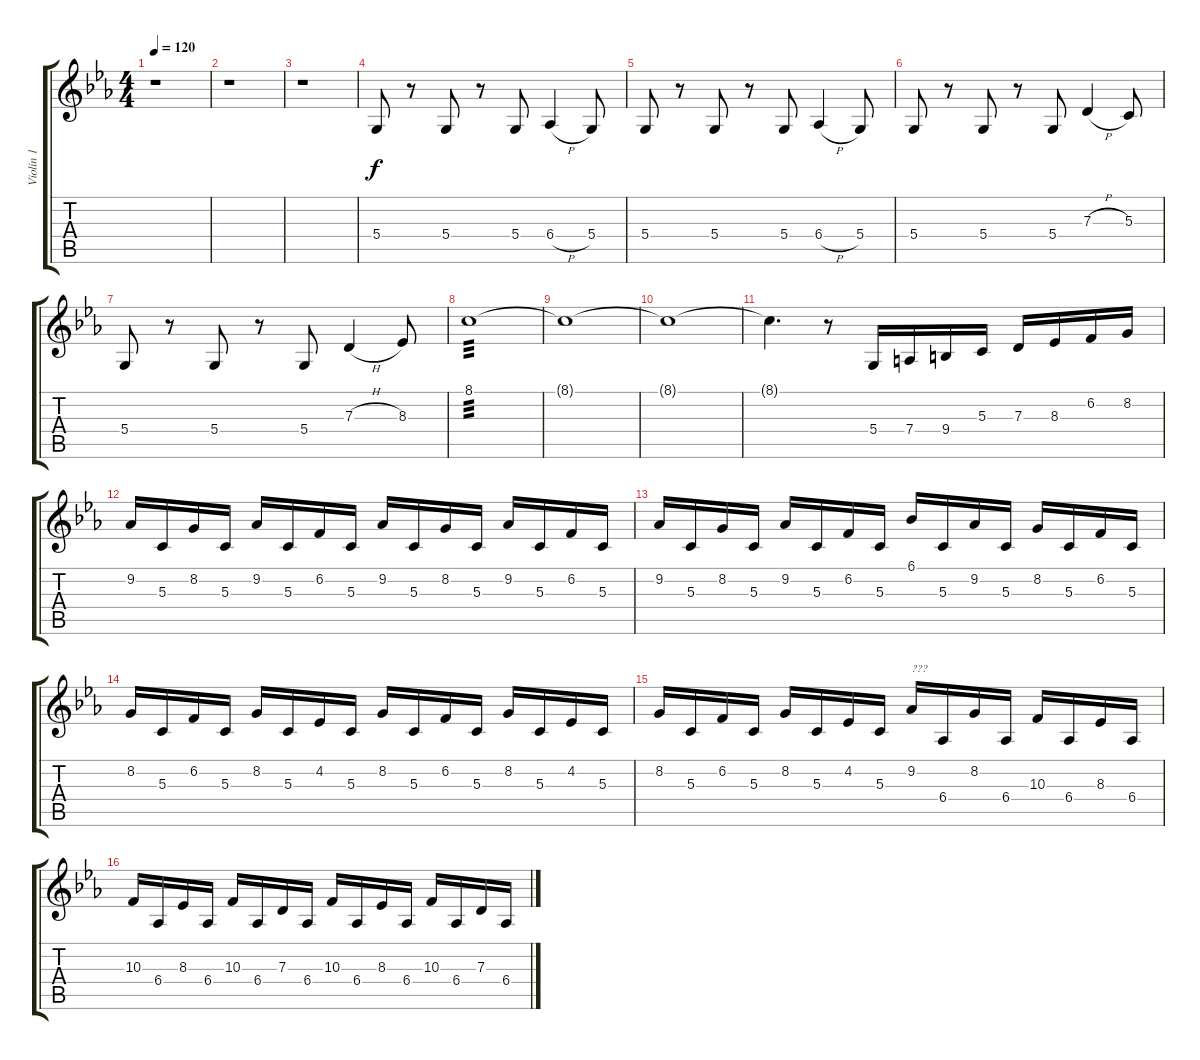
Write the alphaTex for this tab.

\track ("Violín 1" "Violín 1") {instrument violin}
\staff {score tabs}
\tuning (E4 B3 G3 D3 A2 E2) {hide}
\ts (4 4)
\tempo 120
\clef g2
\ks eb
r.1{dy f} |
r.1 |
r.1 |
5.4.8 r.8 5.4.8 r.8 5.4.8 6.4{h}.4 5.4.8 |
5.4.8 r.8 5.4.8 r.8 5.4.8 6.4{h}.4 5.4.8 |
5.4.8 r.8 5.4.8 r.8 5.4.8 7.3{h}.4 5.3.8 |
5.4.8 r.8 5.4.8 r.8 5.4.8 7.3{h}.4 8.3.8 |
8.1.1{tp 3} |
8.1{t}.1 |
8.1{t}.1 |
8.1{t}.4{d} r.8 5.4.16 7.4.16 9.4.16 5.3.16 7.3.16 8.3.16 6.2.16 8.2.16 |
9.2.16 5.3.16 8.2.16 5.3.16 9.2.16 5.3.16 6.2.16 5.3.16 9.2.16 5.3.16 8.2.16 5.3.16 9.2.16 5.3.16 6.2.16 5.3.16 |
9.2.16 5.3.16 8.2.16 5.3.16 9.2.16 5.3.16 6.2.16 5.3.16 6.1.16 5.3.16 9.2.16 5.3.16 8.2.16 5.3.16 6.2.16 5.3.16 |
8.2.16 5.3.16 6.2.16 5.3.16 8.2.16 5.3.16 4.2.16 5.3.16 8.2.16 5.3.16 6.2.16 5.3.16 8.2.16 5.3.16 4.2.16 5.3.16 |
8.2.16 5.3.16 6.2.16 5.3.16 8.2.16 5.3.16 4.2.16 5.3.16 9.2.16{txt "???"} 6.4.16 8.2.16 6.4.16 10.3.16 6.4.16 8.3.16 6.4.16 |
10.3.16 6.4.16 8.3.16 6.4.16 10.3.16 6.4.16 7.3.16 6.4.16 10.3.16 6.4.16 8.3.16 6.4.16 10.3.16 6.4.16 7.3.16 6.4.16
